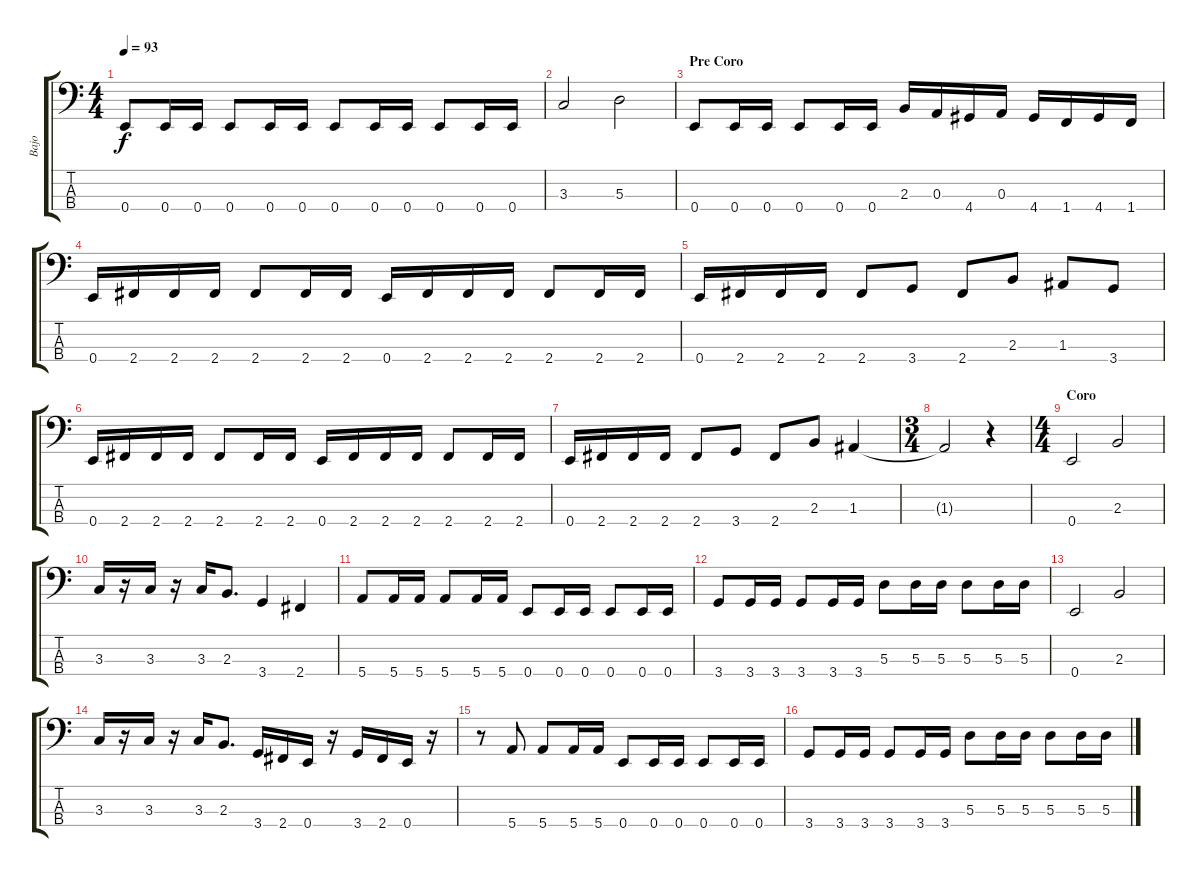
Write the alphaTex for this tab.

\track ("Bajo" "Bajo") {instrument electricbassfinger}
\staff {score tabs}
\tuning (G2 D2 A1 E1) {hide}
\ts (4 4)
\tempo 93
\clef f4
\ks c
0.4.8{dy f} 0.4.16 0.4.16 0.4.8 0.4.16 0.4.16 0.4.8 0.4.16 0.4.16 0.4.8 0.4.16 0.4.16 |
3.3.2 5.3.2 |
\section ("" "Pre Coro")
0.4.8 0.4.16 0.4.16 0.4.8 0.4.16 0.4.16 2.3.16 0.3.16 4.4.16 0.3.16 4.4.16 1.4.16 4.4.16 1.4.16 |
0.4.16 2.4.16 2.4.16 2.4.16 2.4.8 2.4.16 2.4.16 0.4.16 2.4.16 2.4.16 2.4.16 2.4.8 2.4.16 2.4.16 |
0.4.16 2.4.16 2.4.16 2.4.16 2.4.8 3.4.8 2.4.8 2.3.8 1.3.8 3.4.8 |
0.4.16 2.4.16 2.4.16 2.4.16 2.4.8 2.4.16 2.4.16 0.4.16 2.4.16 2.4.16 2.4.16 2.4.8 2.4.16 2.4.16 |
0.4.16 2.4.16 2.4.16 2.4.16 2.4.8 3.4.8 2.4.8 2.3.8 1.3.4 |
\ts (3 4)
1.3{t}.2 r.4 |
\ts (4 4)
\section ("" "Coro")
0.4.2 2.3.2 |
3.3.16 r.16 3.3.16 r.16 3.3.16 2.3.8{d} 3.4.4 2.4.4 |
5.4.8 5.4.16 5.4.16 5.4.8 5.4.16 5.4.16 0.4.8 0.4.16 0.4.16 0.4.8 0.4.16 0.4.16 |
3.4.8 3.4.16 3.4.16 3.4.8 3.4.16 3.4.16 5.3.8 5.3.16 5.3.16 5.3.8 5.3.16 5.3.16 |
0.4.2 2.3.2 |
3.3.16 r.16 3.3.16 r.16 3.3.16 2.3.8{d} 3.4.16 2.4.16 0.4.16 r.16 3.4.16 2.4.16 0.4.16 r.16 |
r.8 5.4.8 5.4.8 5.4.16 5.4.16 0.4.8 0.4.16 0.4.16 0.4.8 0.4.16 0.4.16 |
3.4.8 3.4.16 3.4.16 3.4.8 3.4.16 3.4.16 5.3.8 5.3.16 5.3.16 5.3.8 5.3.16 5.3.16
